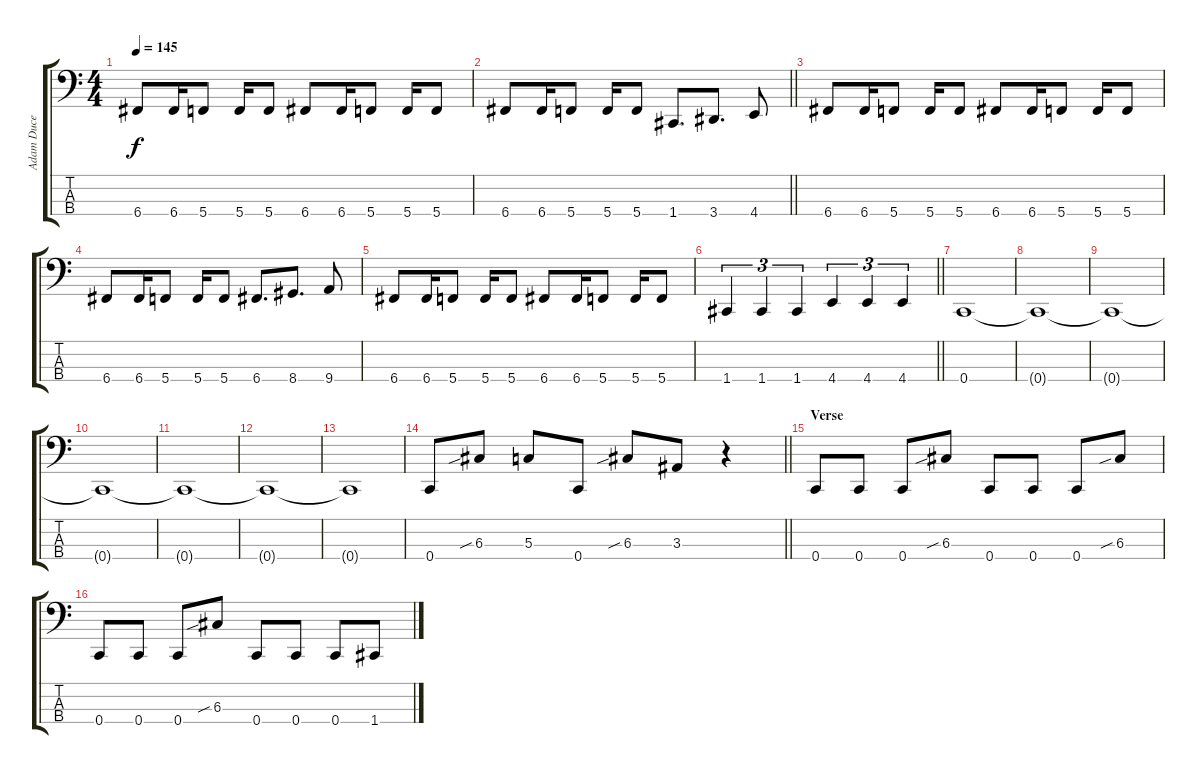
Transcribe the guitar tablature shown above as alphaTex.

\track ("Adam Duce" "Adam Duce") {instrument electricbassfinger}
\staff {score tabs}
\tuning (F2 C2 G1 C1) {hide}
\ts (4 4)
\tempo 145
\clef f4
\ks c
6.4.8{dy f} 6.4.16 5.4.8 5.4.16 5.4.8 6.4.8 6.4.16 5.4.8 5.4.16 5.4.8 |
\barLineRight lightlight
6.4.8 6.4.16 5.4.8 5.4.16 5.4.8 1.4.8{d} 3.4.8{d} 4.4.8 |
6.4.8 6.4.16 5.4.8 5.4.16 5.4.8 6.4.8 6.4.16 5.4.8 5.4.16 5.4.8 |
6.4.8 6.4.16 5.4.8 5.4.16 5.4.8 6.4.8{d} 8.4.8{d} 9.4.8 |
6.4.8 6.4.16 5.4.8 5.4.16 5.4.8 6.4.8 6.4.16 5.4.8 5.4.16 5.4.8 |
\barLineRight lightlight
1.4.4{tu (3 2)} 1.4.4{tu (3 2)} 1.4.4{tu (3 2)} 4.4.4{tu (3 2)} 4.4.4{tu (3 2)} 4.4.4{tu (3 2)} |
0.4.1 |
0.4{t}.1 |
0.4{t}.1 |
0.4{t}.1 |
0.4{t}.1 |
0.4{t}.1 |
0.4{t}.1 |
\barLineRight lightlight
0.4.8 6.3{sib}.8 5.3.8 0.4.8 6.3{sib}.8 3.3.8 r.4 |
\section ("" "Verse")
0.4.8 0.4.8 0.4.8 6.3{sib}.8 0.4.8 0.4.8 0.4.8 6.3{sib}.8 |
0.4.8 0.4.8 0.4.8 6.3{sib}.8 0.4.8 0.4.8 0.4.8 1.4.8
